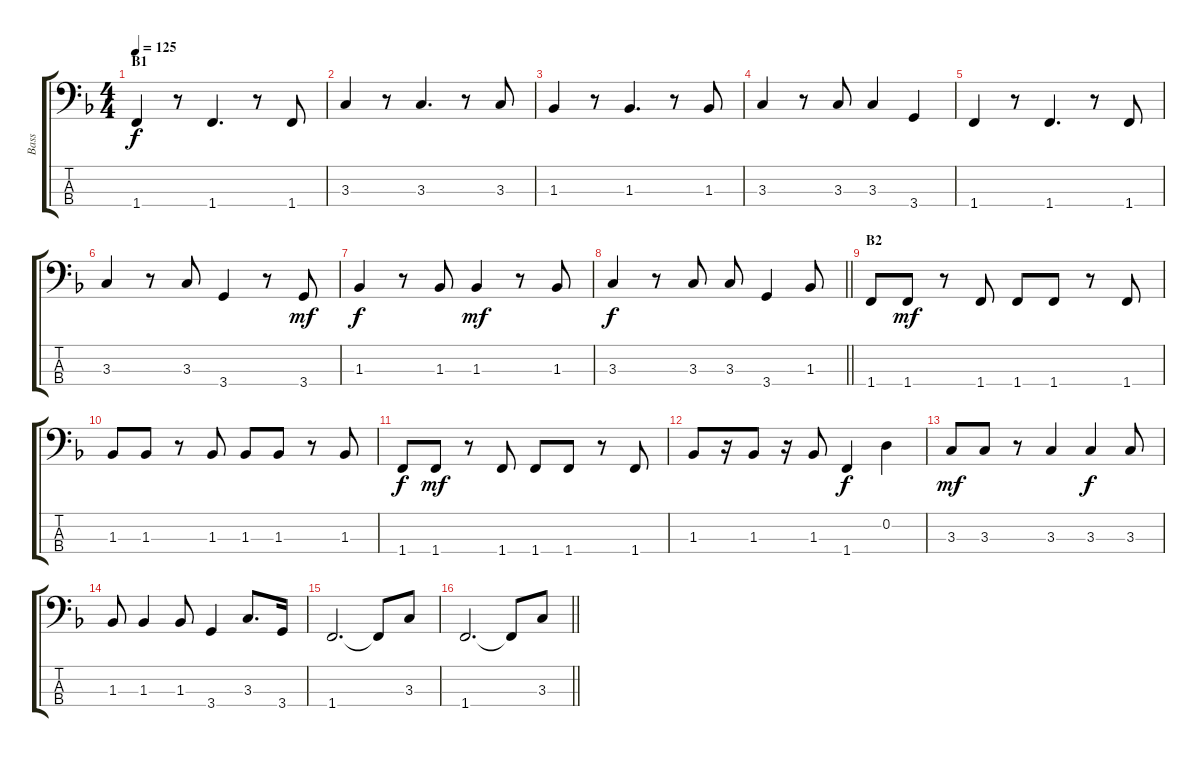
\track ("Bass" "Bass") {instrument electricbassfinger}
\staff {score tabs}
\tuning (G2 D2 A1 E1) {hide}
\ts (4 4)
\section ("" "B1")
\tempo 125
\clef f4
\ks f
1.4.4{dy f} r.8 1.4.4{d} r.8 1.4.8 |
3.3.4 r.8 3.3.4{d} r.8 3.3.8 |
1.3.4 r.8 1.3.4{d} r.8 1.3.8 |
3.3.4 r.8 3.3.8 3.3.4 3.4.4 |
1.4.4 r.8 1.4.4{d} r.8 1.4.8 |
3.3.4 r.8 3.3.8 3.4.4 r.8 3.4.8{dy mf} |
1.3.4{dy f} r.8 1.3.8 1.3.4{dy mf} r.8 1.3.8 |
\barLineRight lightlight
3.3.4{dy f} r.8 3.3.8 3.3.8 3.4.4 1.3.8 |
\section ("" "B2")
1.4.8 1.4.8{dy mf} r.8 1.4.8 1.4.8 1.4.8 r.8 1.4.8 |
1.3.8 1.3.8 r.8 1.3.8 1.3.8 1.3.8 r.8 1.3.8 |
1.4.8{dy f} 1.4.8{dy mf} r.8 1.4.8 1.4.8 1.4.8 r.8 1.4.8 |
1.3.8 r.16 1.3.8 r.16 1.3.8 1.4.4{dy f} 0.2.4 |
3.3.8{dy mf} 3.3.8 r.8 3.3.4 3.3.4{dy f} 3.3.8 |
1.3.8 1.3.4 1.3.8 3.4.4 3.3.8{d} 3.4.16 |
1.4.2{d} 1.4{t}.8 3.3.8 |
\barLineRight lightlight
1.4.2{d} 1.4{t}.8 3.3.8
